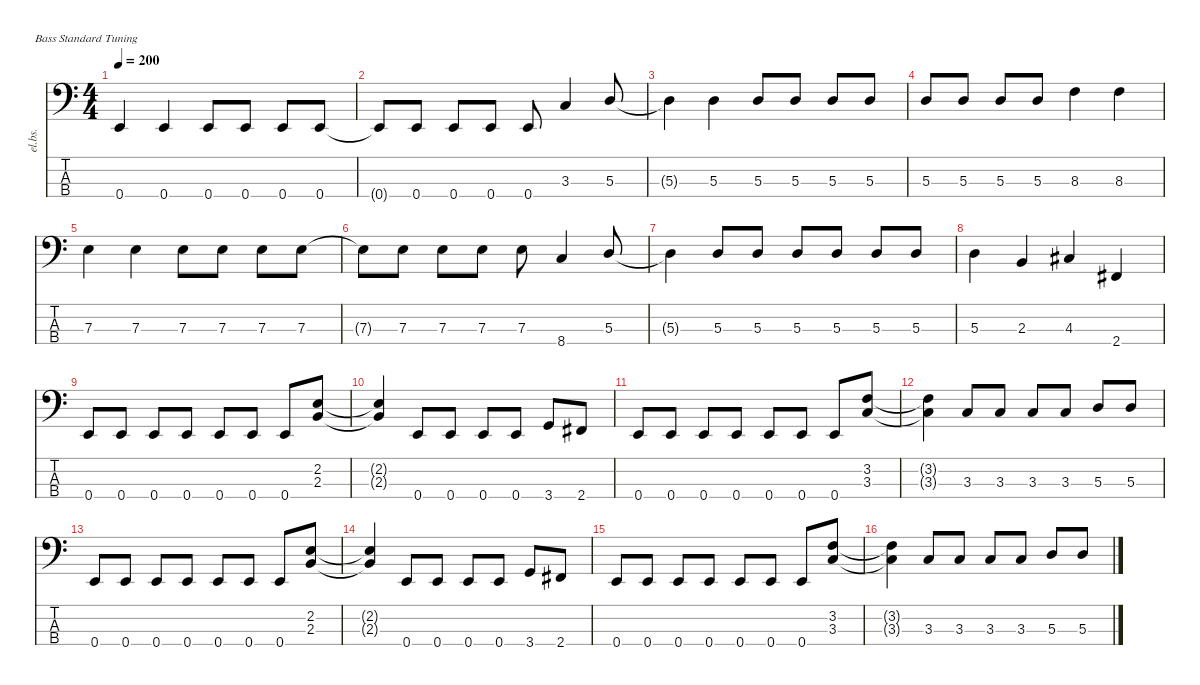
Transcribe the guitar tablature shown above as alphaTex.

\defaultSystemsLayout 4
\hideDynamics
\bracketExtendMode nobrackets
\otherSystemsTrackNameOrientation horizontal
\track ("Cliff Burton (Bass)" "el.bs.") {instrument electricbasspick}
\staff {score tabs}
\tuning (G2 D2 A1 E1)
\ts (4 4)
\tempo 200
\clef f4
\ks c
0.4.4{dy f beam Up} 0.4.4{beam Up} 0.4.8{beam Up} 0.4.8{beam Up} 0.4.8{beam Up} 0.4.8{beam Up} |
0.4{t}.8{beam Up} 0.4.8{beam Up} 0.4.8{beam Up} 0.4.8{beam Up} 0.4.8{beam Up} 3.3.4{beam Up} 5.3.8{beam Up} |
5.3{t}.4{beam Down} 5.3.4{beam Down} 5.3.8{beam Up} 5.3.8{beam Up} 5.3.8{beam Up} 5.3.8{beam Up} |
5.3.8{beam Up} 5.3.8{beam Up} 5.3.8{beam Up} 5.3.8{beam Up} 8.3.4{beam Down} 8.3.4{beam Down} |
7.3.4{beam Down} 7.3.4{beam Down} 7.3.8{beam Down} 7.3.8{beam Down} 7.3.8{beam Down} 7.3.8{beam Down} |
7.3{t}.8{beam Down} 7.3.8{beam Down} 7.3.8{beam Down} 7.3.8{beam Down} 7.3.8{beam Down} 8.4.4{beam Up} 5.3.8{beam Up} |
5.3{t}.4{beam Down} 5.3.8{beam Up} 5.3.8{beam Up} 5.3.8{beam Up} 5.3.8{beam Up} 5.3.8{beam Up} 5.3.8{beam Up} |
5.3.4{beam Down} 2.3.4{beam Up} 4.3{acc #}.4{beam Up} 2.4{acc #}.4{beam Up} |
0.4.8{beam Up} 0.4.8{beam Up} 0.4.8{beam Up} 0.4.8{beam Up} 0.4.8{beam Up} 0.4.8{beam Up} 0.4.8{beam Up} (2.2 2.3).8{beam Up} |
(2.2{t} 2.3{t}).4{beam Up} 0.4.8{beam Up} 0.4.8{beam Up} 0.4.8{beam Up} 0.4.8{beam Up} 3.4.8{beam Up} 2.4{acc #}.8{beam Up} |
0.4.8{beam Up} 0.4.8{beam Up} 0.4.8{beam Up} 0.4.8{beam Up} 0.4.8{beam Up} 0.4.8{beam Up} 0.4.8{beam Up} (3.2 3.3).8{beam Up} |
(3.2{t} 3.3{t}).4{beam Down} 3.3.8{beam Up} 3.3.8{beam Up} 3.3.8{beam Up} 3.3.8{beam Up} 5.3.8{beam Up} 5.3.8{beam Up} |
0.4.8{beam Up} 0.4.8{beam Up} 0.4.8{beam Up} 0.4.8{beam Up} 0.4.8{beam Up} 0.4.8{beam Up} 0.4.8{beam Up} (2.2 2.3).8{beam Up} |
(2.2{t} 2.3{t}).4{beam Up} 0.4.8{beam Up} 0.4.8{beam Up} 0.4.8{beam Up} 0.4.8{beam Up} 3.4.8{beam Up} 2.4{acc #}.8{beam Up} |
0.4.8{beam Up} 0.4.8{beam Up} 0.4.8{beam Up} 0.4.8{beam Up} 0.4.8{beam Up} 0.4.8{beam Up} 0.4.8{beam Up} (3.2 3.3).8{beam Up} |
(3.2{t} 3.3{t}).4{beam Down} 3.3.8{beam Up} 3.3.8{beam Up} 3.3.8{beam Up} 3.3.8{beam Up} 5.3.8{beam Up} 5.3.8{beam Up}
